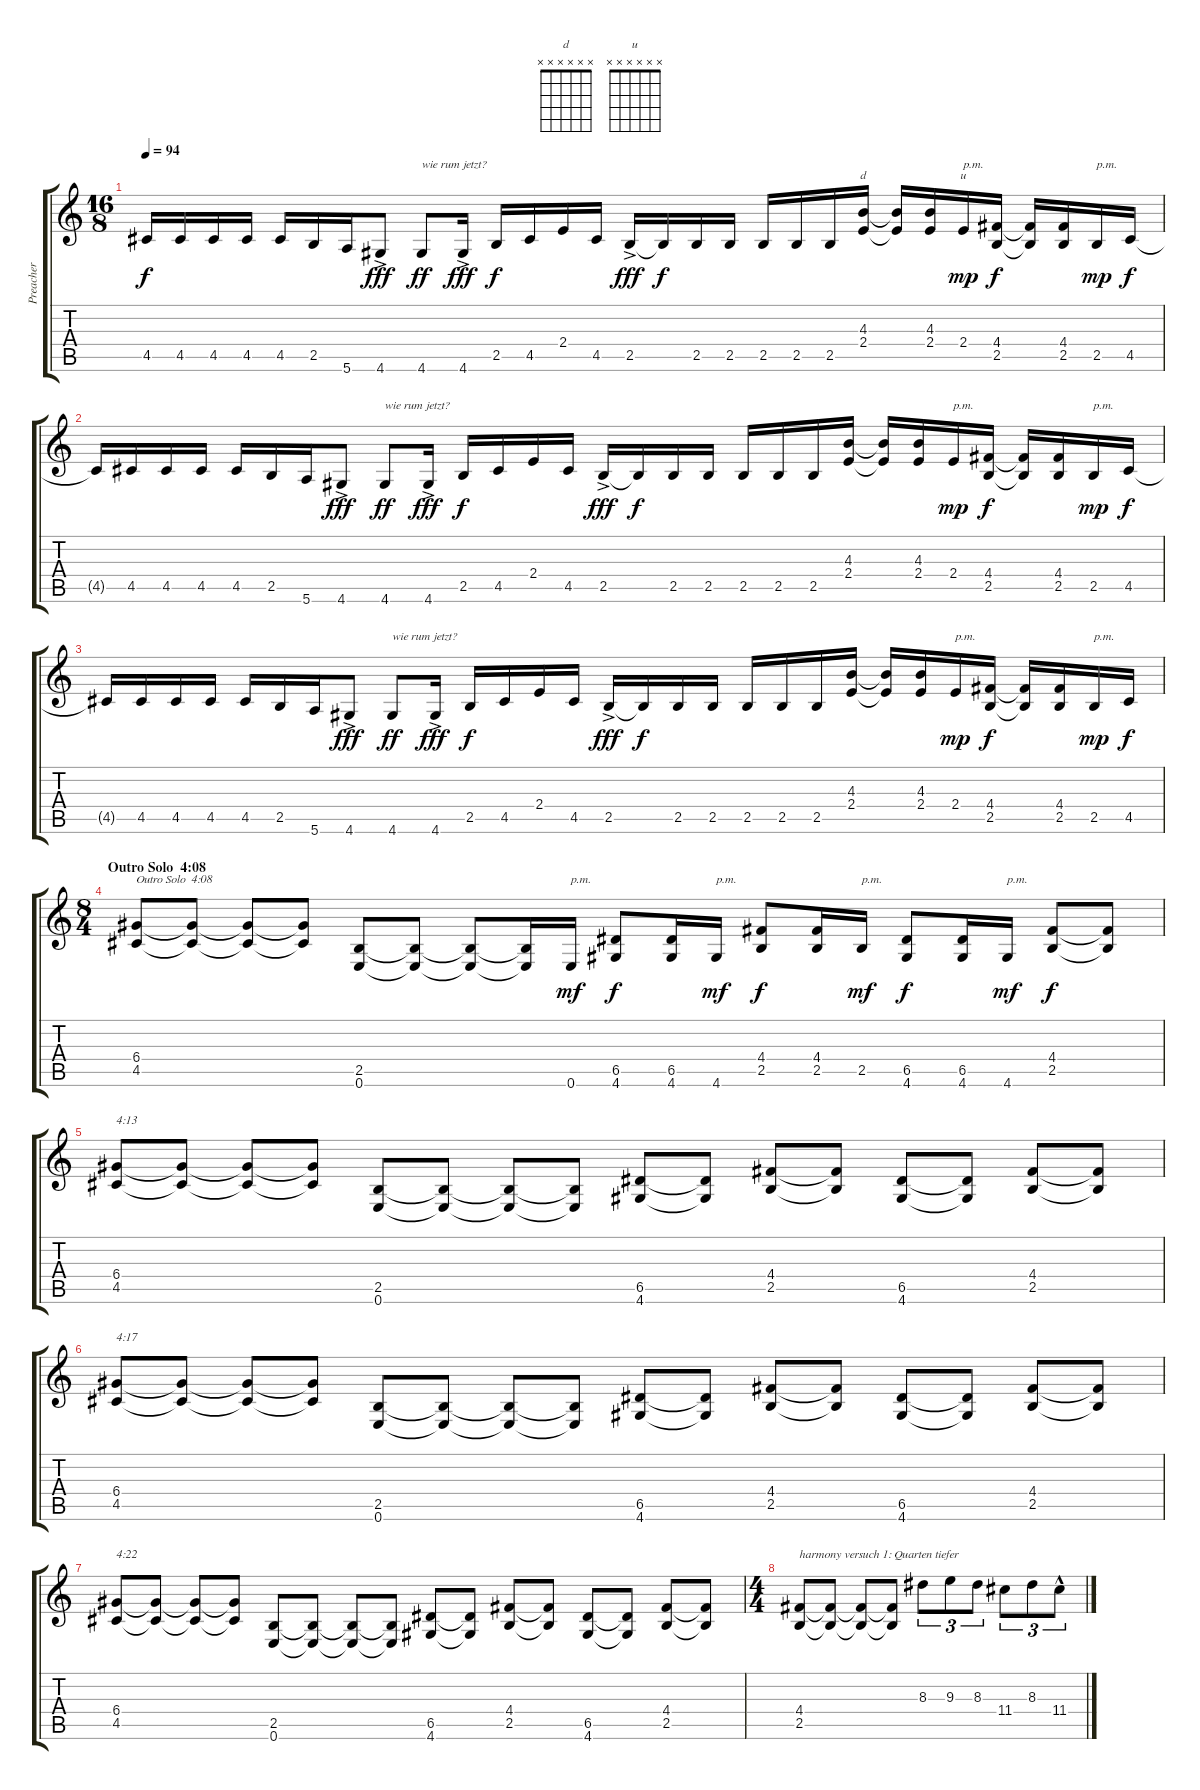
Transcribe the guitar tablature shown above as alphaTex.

\track ("Preacher" "Preacher") {instrument distortionguitar}
\staff {score tabs}
\tuning (E4 B3 G3 D3 A2 E2) {hide}
\chord ("d" x x x x x x)
\chord ("u" x x x x x x)
\ts (16 8)
\tempo 94
\clef g2
\ks c
4.5{t}.16{dy f} 4.5.16 4.5.16 4.5.16 4.5.16 2.5.16 5.6.16 4.6{ac}.8{dy fff} 4.6.8{txt "wie rum jetzt?" dy ff} 4.6{ac}.16{dy fff} 2.5.16{dy f} 4.5.16 2.4.16 4.5.16 2.5{ac}.16{dy fff} 2.5{t}.16{dy f} 2.5.16 2.5.16 2.5.16 2.5.16 2.5.16 (4.3 2.4).16{ch "d"} (4.3{t} 2.4{t}).16 (4.3 2.4).16 2.4.16{ch "u" txt "p.m." dy mp} (4.4 2.5).16{dy f} (4.4{t} 2.5{t}).16 (4.4 2.5).16 2.5.16{txt "p.m." dy mp} 4.5.16{dy f} |
4.5{t}.16 4.5.16 4.5.16 4.5.16 4.5.16 2.5.16 5.6.16 4.6{ac}.8{dy fff} 4.6.8{txt "wie rum jetzt?" dy ff} 4.6{ac}.16{dy fff} 2.5.16{dy f} 4.5.16 2.4.16 4.5.16 2.5{ac}.16{dy fff} 2.5{t}.16{dy f} 2.5.16 2.5.16 2.5.16 2.5.16 2.5.16 (4.3 2.4).16 (4.3{t} 2.4{t}).16 (4.3 2.4).16 2.4.16{txt "p.m." dy mp} (4.4 2.5).16{dy f} (4.4{t} 2.5{t}).16 (4.4 2.5).16 2.5.16{txt "p.m." dy mp} 4.5.16{dy f} |
4.5{t}.16 4.5.16 4.5.16 4.5.16 4.5.16 2.5.16 5.6.16 4.6{ac}.8{dy fff} 4.6.8{txt "wie rum jetzt?" dy ff} 4.6{ac}.16{dy fff} 2.5.16{dy f} 4.5.16 2.4.16 4.5.16 2.5{ac}.16{dy fff} 2.5{t}.16{dy f} 2.5.16 2.5.16 2.5.16 2.5.16 2.5.16 (4.3 2.4).16 (4.3{t} 2.4{t}).16 (4.3 2.4).16 2.4.16{txt "p.m." dy mp} (4.4 2.5).16{dy f} (4.4{t} 2.5{t}).16 (4.4 2.5).16 2.5.16{txt "p.m." dy mp} 4.5.16{dy f} |
\ts (8 4)
\section ("" "Outro Solo  4:08")
(6.4 4.5).8{txt "Outro Solo  4:08"} (6.4{t} 4.5{t}).8 (6.4{t} 4.5{t}).8 (6.4{t} 4.5{t}).8 (2.5 0.6).8 (2.5{t} 0.6{t}).8 (2.5{t} 0.6{t}).8 (2.5{t} 0.6{t}).16 0.6.16{txt "p.m." dy mf} (6.5 4.6).8{dy f} (6.5 4.6).16 4.6.16{txt "p.m." dy mf} (4.4 2.5).8{dy f} (4.4 2.5).16 2.5.16{txt "p.m." dy mf} (6.5 4.6).8{dy f} (6.5 4.6).16 4.6.16{txt "p.m." dy mf} (4.4 2.5).8{dy f} (4.4{t} 2.5{t}).8 |
(6.4 4.5).8{txt "4:13"} (6.4{t} 4.5{t}).8 (6.4{t} 4.5{t}).8 (6.4{t} 4.5{t}).8 (2.5 0.6).8 (2.5{t} 0.6{t}).8 (2.5{t} 0.6{t}).8 (2.5{t} 0.6{t}).8 (6.5 4.6).8 (6.5{t} 4.6{t}).8 (4.4 2.5).8 (4.4{t} 2.5{t}).8 (6.5 4.6).8 (6.5{t} 4.6{t}).8 (4.4 2.5).8 (4.4{t} 2.5{t}).8 |
(6.4 4.5).8{txt "4:17"} (6.4{t} 4.5{t}).8 (6.4{t} 4.5{t}).8 (6.4{t} 4.5{t}).8 (2.5 0.6).8 (2.5{t} 0.6{t}).8 (2.5{t} 0.6{t}).8 (2.5{t} 0.6{t}).8 (6.5 4.6).8 (6.5{t} 4.6{t}).8 (4.4 2.5).8 (4.4{t} 2.5{t}).8 (6.5 4.6).8 (6.5{t} 4.6{t}).8 (4.4 2.5).8 (4.4{t} 2.5{t}).8 |
(6.4 4.5).8{txt "4:22"} (6.4{t} 4.5{t}).8 (6.4{t} 4.5{t}).8 (6.4{t} 4.5{t}).8 (2.5 0.6).8 (2.5{t} 0.6{t}).8 (2.5{t} 0.6{t}).8 (2.5{t} 0.6{t}).8 (6.5 4.6).8 (6.5{t} 4.6{t}).8 (4.4 2.5).8 (4.4{t} 2.5{t}).8 (6.5 4.6).8 (6.5{t} 4.6{t}).8 (4.4 2.5).8 (4.4{t} 2.5{t}).8 |
\ts (4 4)
(4.4 2.5).8{txt "harmony versuch 1: Quarten tiefer"} (4.4{t} 2.5{t}).8 (4.4{t} 2.5{t}).8 (4.4{t} 2.5{t}).8 8.3.8{tu (3 2)} 9.3.8{tu (3 2)} 8.3.8{tu (3 2)} 11.4.8{tu (3 2)} 8.3.8{tu (3 2)} 11.4{hac}.8{tu (3 2)}
